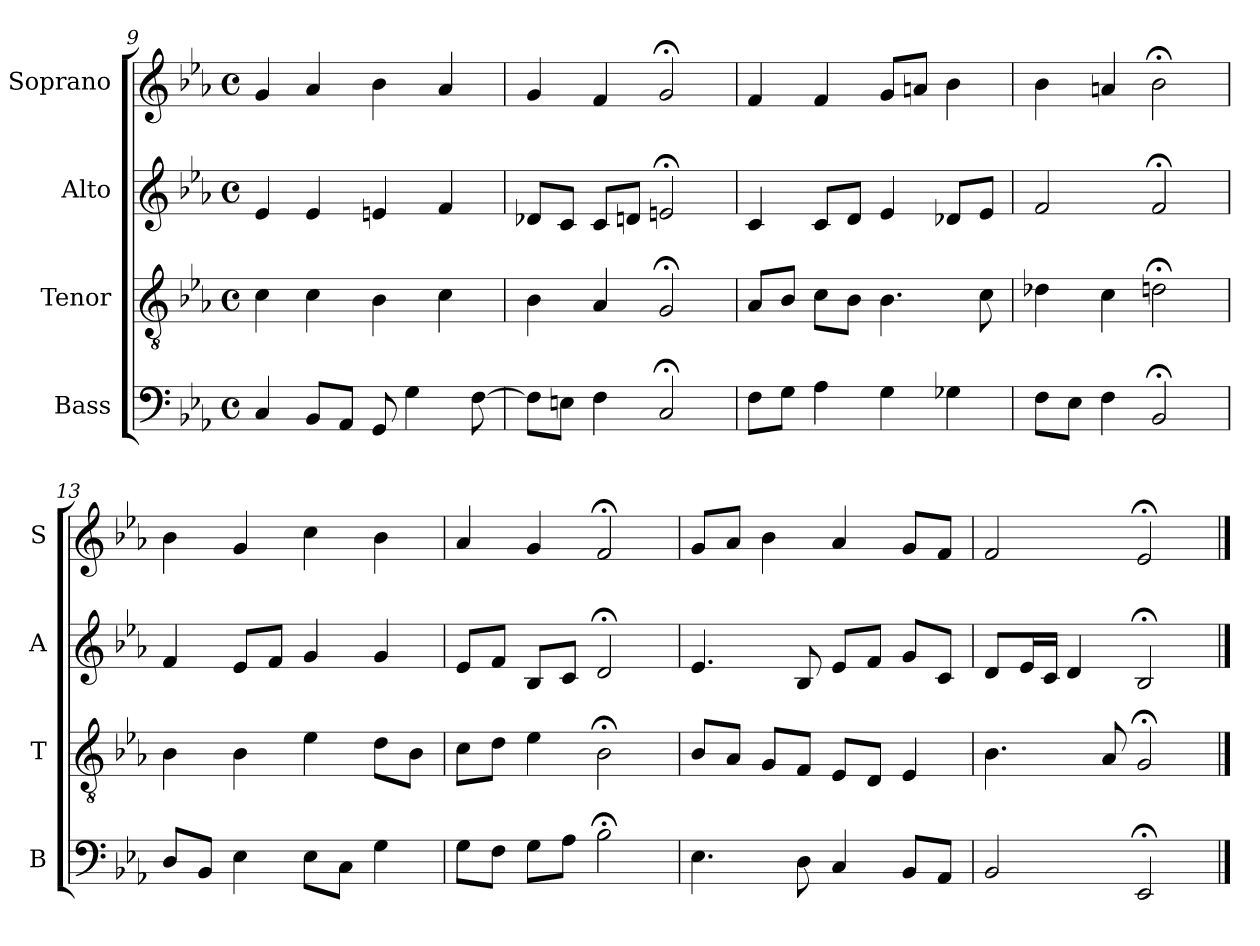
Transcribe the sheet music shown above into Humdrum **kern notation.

**kern	**kern	**kern	**kern
*part4	*part3	*part2	*part1
*staff4	*staff3	*staff2	*staff1
*I"Bass	*I"Tenor	*I"Alto	*I"Soprano
*I'B	*I'T	*I'A	*I'S
*clefF4	*clefGv2	*clefG2	*clefG2
*k[b-e-a-]	*k[b-e-a-]	*k[b-e-a-]	*k[b-e-a-]
*E-:	*E-:	*E-:	*E-:
*M4/4	*M4/4	*M4/4	*M4/4
*met(c)	*met(c)	*met(c)	*met(c)
=9	=9	=9	=9
4C	4c	4e-	4g
8BB-L	4c	4e-	4a-
8AA-J	.	.	.
8GG	4B-	4en	4b-
4G	.	.	.
.	4c	4f	4a-
[8F	.	.	.
=10	=10	=10	=10
8FL]	4B-	8d-XL	4g
8EnJ	.	8cJ	.
4F	4A-	8cL	4f
.	.	8dnJ	.
2C;<	2G;<	2en;<	2g;<
=11	=11	=11	=11
8FL	8A-L	4c	4f
8GJ	8B-J	.	.
4A-	8cL	8cL	4f
.	8B-J	8dJ	.
4G	4.B-	4e-	8gL
.	.	.	8anJ
4G-X	.	8d-XL	4b-
.	8c	8e-J	.
=12	=12	=12	=12
8FiL	4d-Xi	2fi	4b-i
8E-J	.	.	.
4F	4c	.	4an
2BB-;<	2dn;<	2f;<	2b-;<
=13	=13	=13	=13
8DL	4B-	4f	4b-
8BB-J	.	.	.
4E-	4B-	8e-L	4g
.	.	8fJ	.
8E-L	4e-	4g	4cc
8CJ	.	.	.
4G	8dL	4g	4b-
.	8B-J	.	.
=14	=14	=14	=14
8GL	8cL	8e-L	4a-
8FJ	8dJ	8fJ	.
8GL	4e-	8B-L	4g
8A-J	.	8cJ	.
2B-;<	2B-;<	2d;<	2f;<
=15	=15	=15	=15
4.E-	8B-L	4.e-	8gL
.	8A-J	.	8a-J
.	8GL	.	4b-
8D	8FJ	8B-	.
4C	8E-L	8e-L	4a-
.	8DJ	8fJ	.
8BB-L	4E-	8gL	8gL
8AA-J	.	8cJ	8fJ
=16	=16	=16	=16
2BB-	4.B-	8dL	2f
.	.	16e-L	.
.	.	16cJJ	.
.	.	4d	.
.	8A-	.	.
2EE-;<	2G;<	2B-;<	2e-;<
==	==	==	==
*-	*-	*-	*-
